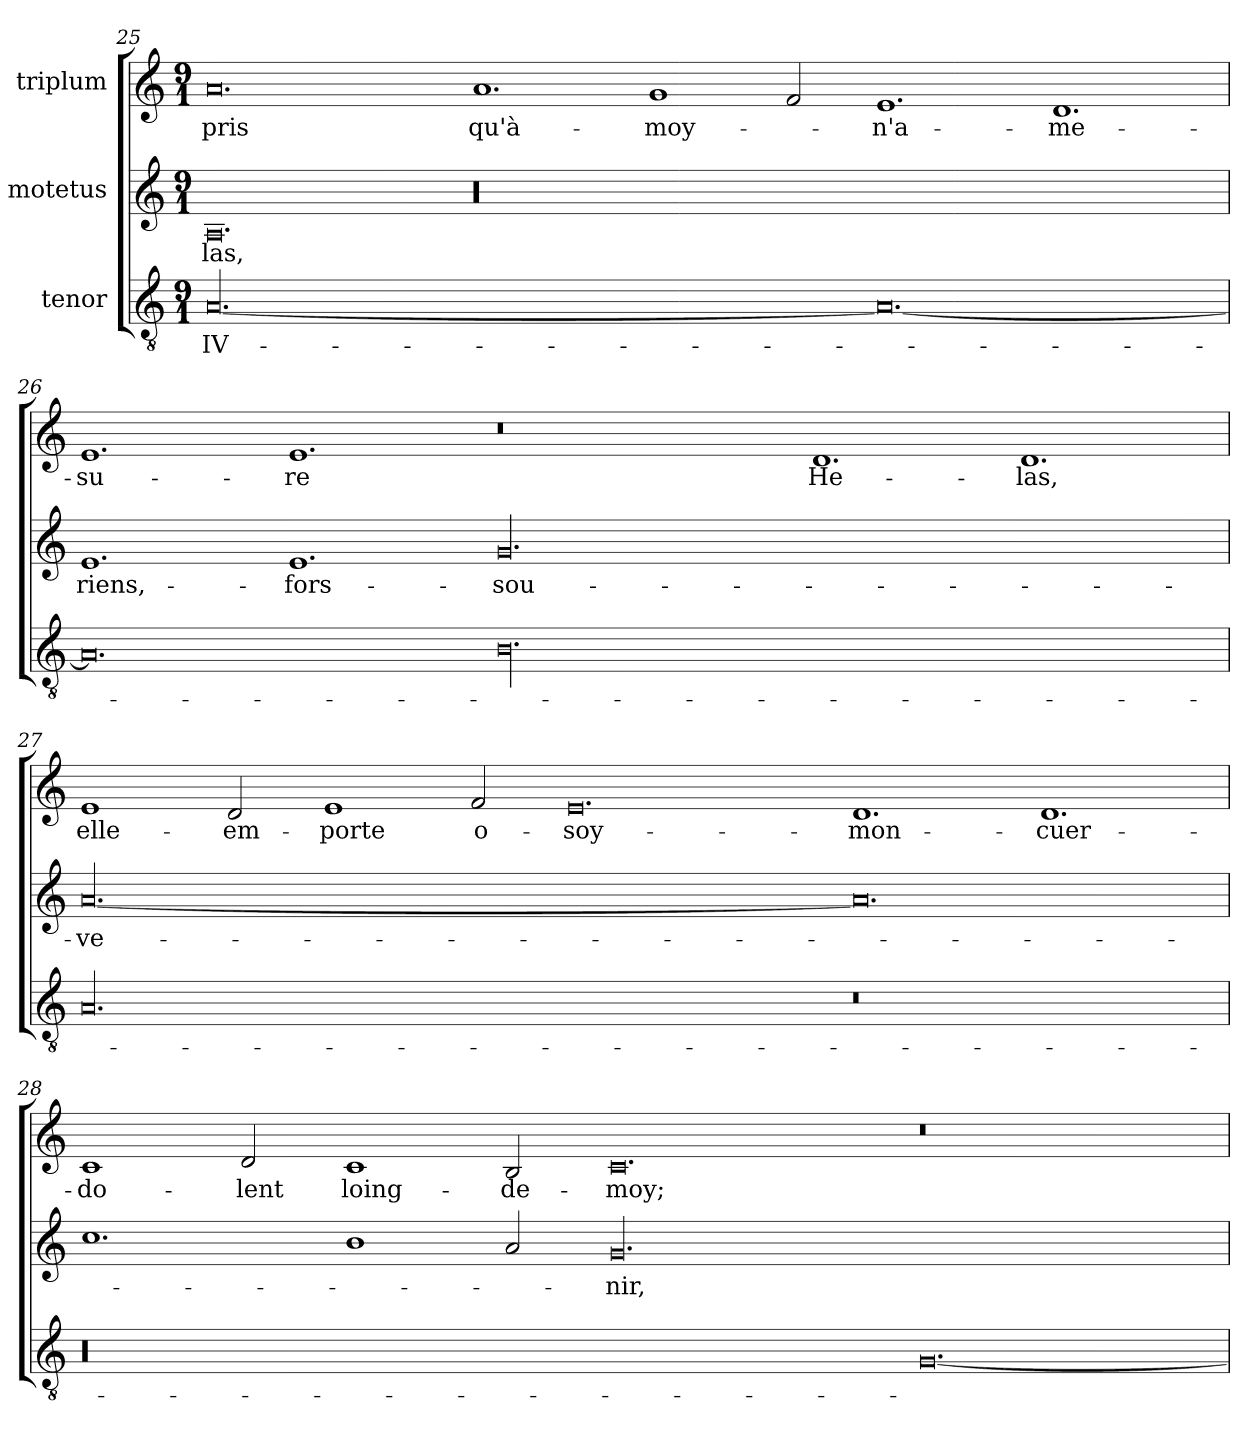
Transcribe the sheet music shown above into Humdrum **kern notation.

**kern	**text	**kern	**text	**kern	**text
*part3	*part3	*part2	*part2	*part1	*part1
*staff3	*staff3	*staff2	*staff2	*staff1	*staff1
*I"tenor	*	*I"motetus	*	*I"triplum	*
*clefGv2	*	*clefG2	*	*clefG2	*
*k[]	*	*k[]	*	*k[]	*
*C:	*	*C:	*	*C:	*
*M9/1	*	*M9/1	*	*M9/1	*
=25	=25	=25	=25	=25	=25
[00.A/	IV-	0.A/	-las,	0.a/	-pris
.	.	00.r	.	1.a/	qu'à-
.	.	.	.	1g/	moy-
.	.	.	.	2f/	.
0.A/_	.	.	.	1.e/	n'a-
.	.	.	.	1.d/	me-
=26	=26	=26	=26	=26	=26
0.A/]	.	1.e/	riens,-	1.e/	-su-
.	.	1.e/	fors-	1.e/	-re
00.B\	.	00.g/	sou-	0.r	.
.	.	.	.	1.d/	He-
.	.	.	.	1.d/	-las,
=27	=27	=27	=27	=27	=27
00.A/	.	[00.a/	-ve-	1e/	elle-
.	.	.	.	2d/	em-
.	.	.	.	1e/	-porte
.	.	.	.	2f/	o-
.	.	.	.	0.e/	soy-
0.r	.	0.a/]	.	1.d/	mon-
.	.	.	.	1.d/	cuer-
!!LO:PB:g=z
=28	=28	=28	=28	=28	=28
00.r	.	1.cc\	.	1c/	do-
.	.	.	.	2d/	-lent
.	.	1b\	.	1c/	loing-
.	.	2a/	.	2B/	de-
.	.	00.g/	-nir,	0.c/	moy;-
[0.G/	.	.	.	0.r	.
=	=	=	=	=	=
*-	*-	*-	*-	*-	*-
